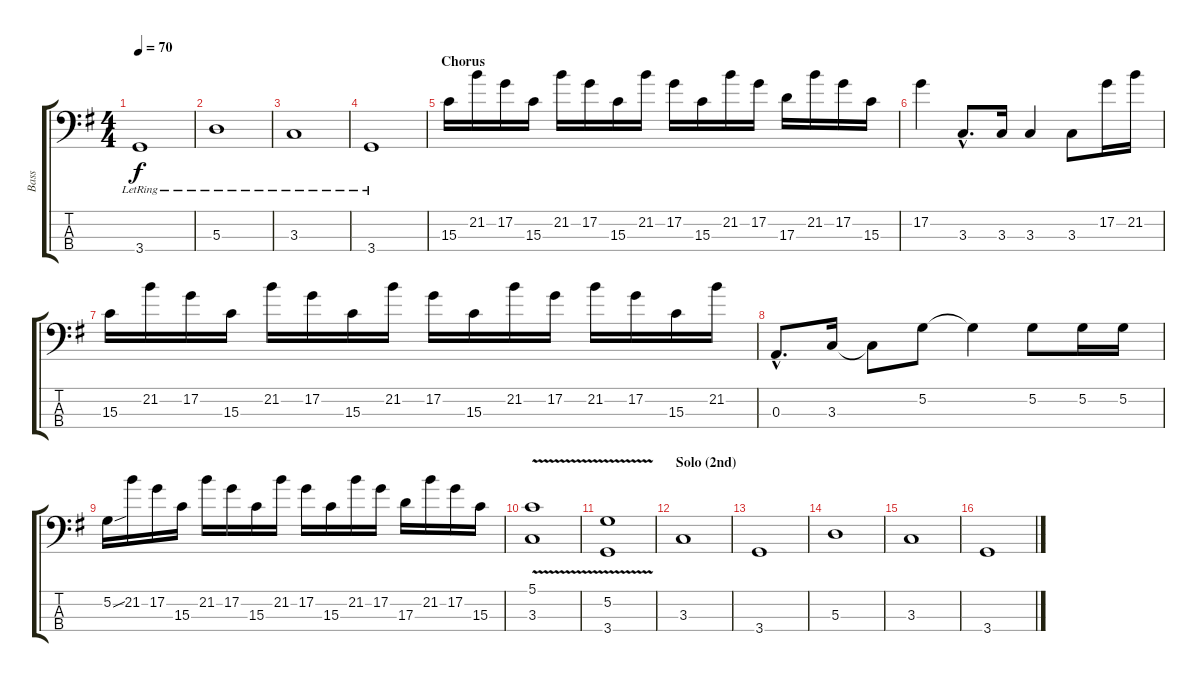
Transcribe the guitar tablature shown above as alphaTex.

\track ("Bass" "Bass") {instrument electricbassfinger}
\staff {score tabs}
\tuning (G2 D2 A1 E1) {hide}
\ts (4 4)
\tempo 70
\clef f4
\ks g
3.4{lr}.1{dy f} |
5.3{lr}.1 |
3.3{lr}.1 |
3.4{lr}.1 |
\section ("" "Chorus")
15.3.16 21.2.16 17.2.16 15.3.16 21.2.16 17.2.16 15.3.16 21.2.16 17.2.16 15.3.16 21.2.16 17.2.16 17.3.16 21.2.16 17.2.16 15.3.16 |
17.2.4 3.3{hac}.8{d} 3.3.16 3.3.4 3.3.8 17.2.16 21.2.16 |
15.3.16 21.2.16 17.2.16 15.3.16 21.2.16 17.2.16 15.3.16 21.2.16 17.2.16 15.3.16 21.2.16 17.2.16 21.2.16 17.2.16 15.3.16 21.2.16 |
0.3{hac}.8{d} 3.3.16 3.3{t}.8 5.2.8 5.2{t}.4 5.2.8 5.2.16 5.2.16 |
5.2{sou}.16 21.2.16 17.2.16 15.3.16 21.2.16 17.2.16 15.3.16 21.2.16 17.2.16 15.3.16 21.2.16 17.2.16 17.3.16 21.2.16 17.2.16 15.3.16 |
(5.1 3.3{v}).1 |
(5.2 3.4{v}).1 |
\section ("" "Solo (2nd)")
3.3.1 |
3.4.1 |
5.3.1 |
3.3.1 |
3.4.1
